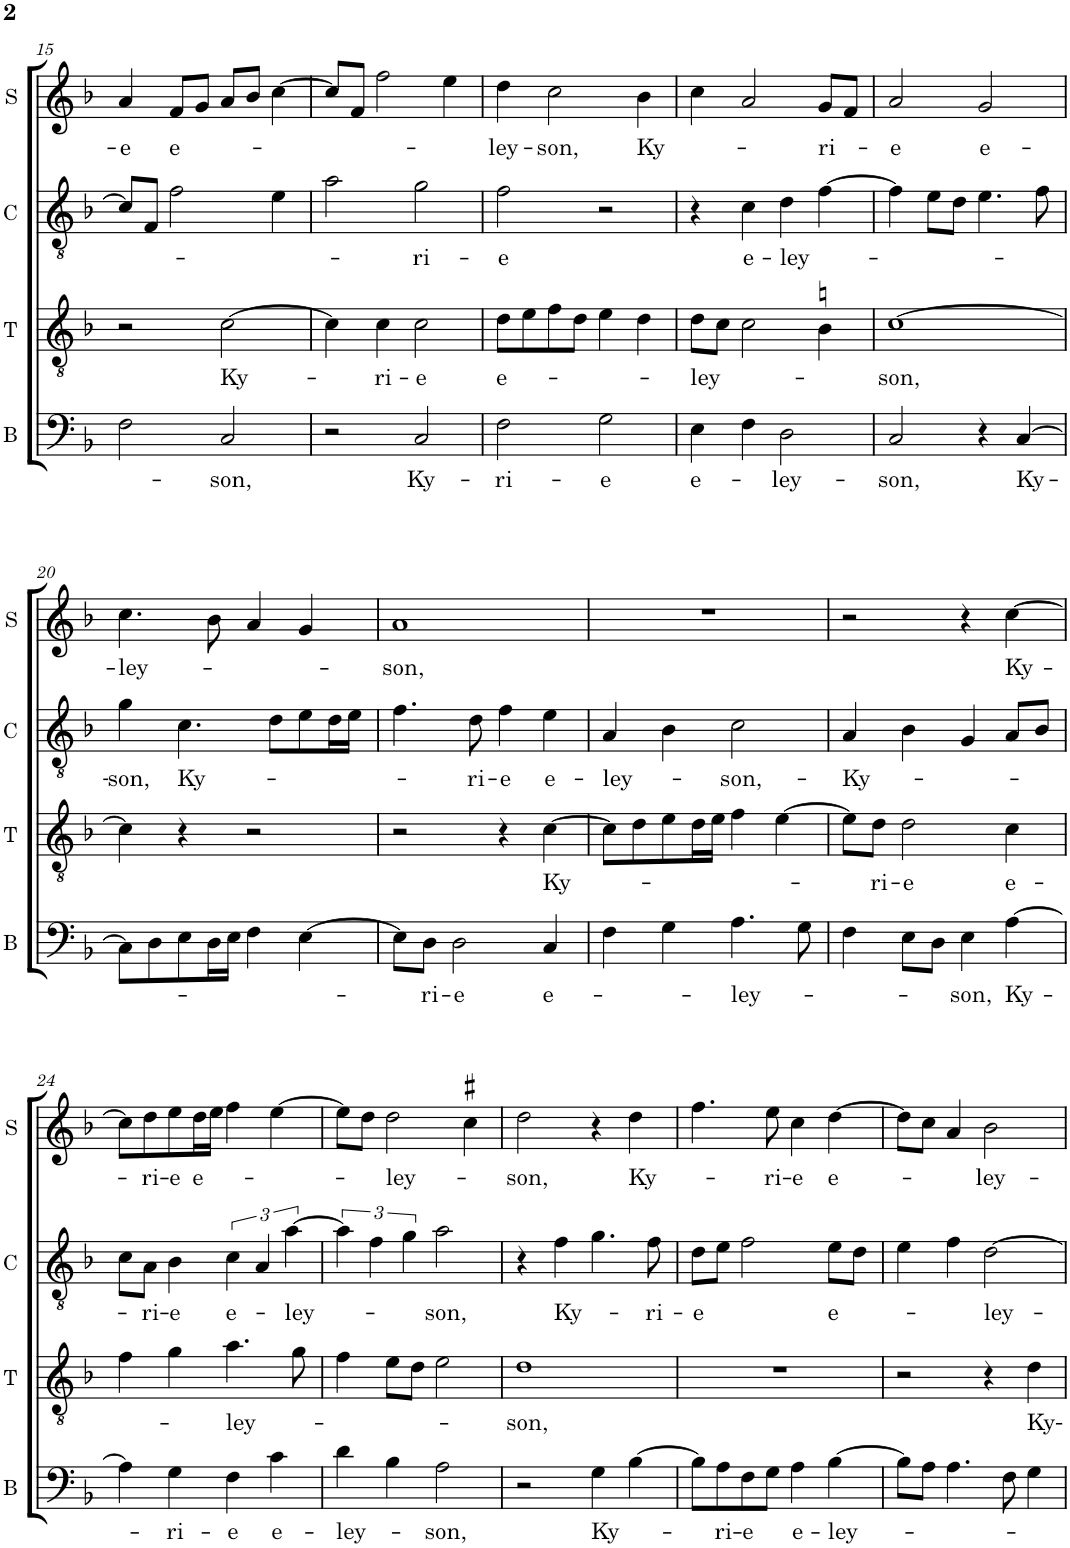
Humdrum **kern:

**kern	**text	**kern	**text	**kern	**text	**kern	**text
*part4	*part4	*part3	*part3	*part2	*part2	*part1	*part1
*staff4	*staff4	*staff3	*staff3	*staff2	*staff2	*staff1	*staff1
*I"B	*	*I"T	*	*I"C	*	*I"S	*
*I'B	*	*I'T	*	*I'C	*	*I'S	*
!!LO:PB:g=z
*clefF4	*	*clefGv2	*	*clefGv2	*	*clefG2	*
*	*	*	*	*Trd4c7	*	*	*
*k[b-]	*	*k[b-]	*	*k[b-]	*	*k[b-]	*
*M2/2	*	*M2/2	*	*M2/2	*	*M2/2	*
*met(c|)	*	*met(c|)	*	*met(c|)	*	*met(c|)	*
=15	=15	=15	=15	=15	=15	=15	=15
!	!	!	!	!	!	!	!LO:LY:b
2F\	.	2r	.	8c/L]	.	4a/	-e
.	.	.	.	8F/J	.	.	.
!	!	!	!	!	!	!	!LO:LY:b
.	.	.	.	2f\	.	8f/L	e-
.	.	.	.	.	.	8g/J	.
!	!LO:LY:b	!	!LO:LY:b	!	!	!	!
2C/	-son,	[2c\	Ky-	.	.	8a/L	.
.	.	.	.	.	.	8b-/J	.
.	.	.	.	4e\	.	[4cc\	.
=16	=16	=16	=16	=16	=16	=16	=16
2r	.	4c\]	.	2a\	.	8cc/L]	.
.	.	.	.	.	.	8f/J	.
!	!	!	!LO:LY:b	!	!	!	!
.	.	4c\	-ri-	.	.	2ff\	.
!	!LO:LY:b	!	!LO:LY:b	!	!LO:LY:b	!	!
2C/	Ky-	2c\	-e	2g\	-ri-	.	.
.	.	.	.	.	.	4ee\	.
=17	=17	=17	=17	=17	=17	=17	=17
!	!LO:LY:b	!	!LO:LY:b	!	!LO:LY:b	!	!LO:LY:b
2F\	-ri-	8d\L	e-	2f\	-e	4dd\	-ley-
.	.	8e\	.	.	.	.	.
!	!	!	!	!	!	!	!LO:LY:b
.	.	8f\	.	.	.	2cc\	-son,
.	.	8d\J	.	.	.	.	.
!	!LO:LY:b	!	!	!	!	!	!
2G\	-e	4e\	.	2r	.	.	.
!	!	!	!	!	!	!	!LO:LY:b
.	.	4d\	.	.	.	4b-\	Ky-
=18	=18	=18	=18	=18	=18	=18	=18
!	!LO:LY:b	!	!LO:LY:b	!	!	!	!
4E\	e-	8d\L	ley-	4r	.	4cc\	.
.	.	8c\J	.	.	.	.	.
!	!	!	!	!	!LO:LY:b	!	!
4F\	.	2c\	.	4c\	e-	2a/	.
!	!LO:LY:b	!	!	!	!LO:LY:b	!	!
2D\	-ley-	.	.	4d\	-ley-	.	.
!	!	!	!	!	!	!	!LO:LY:b
.	.	4Bn\	.	[4f\	.	8g/L	-ri-
.	.	.	.	.	.	8f/J	.
=19	=19	=19	=19	=19	=19	=19	=19
!	!LO:LY:b	!	!LO:LY:b	!	!	!	!LO:LY:b
2C/	-son,	[1c	-son,	4f\]	.	2a/	e
.	.	.	.	8e\L	.	.	.
.	.	.	.	8d\J	.	.	.
!	!	!	!	!	!	!	!LO:LY:b
4r	.	.	.	4.e\	.	2g/	e-
!	!LO:LY:b	!	!	!	!	!	!
[4C/	Ky-	.	.	.	.	.	.
.	.	.	.	8f\	.	.	.
!!LO:LB:g=z
=20	=20	=20	=20	=20	=20	=20	=20
!	!	!	!	!	!LO:LY:b	!	!LO:LY:b
8C\L]	.	4c\]	.	4g\	-son,	4.cc\	-ley-
8D\	.	.	.	.	.	.	.
!	!	!	!	!	!LO:LY:b	!	!
8E\	.	4r	.	4.c\	Ky-	.	.
16D\L	.	.	.	.	.	8b-\	.
16E\JJ	.	.	.	.	.	.	.
4F\	.	2r	.	.	.	4a/	.
.	.	.	.	8d\L	.	.	.
[4E\	.	.	.	8e\	.	4g/	.
.	.	.	.	16d\L	.	.	.
.	.	.	.	16e\JJ	.	.	.
=21	=21	=21	=21	=21	=21	=21	=21
!	!	!	!	!	!	!	!LO:LY:b
8E\L]	.	2r	.	4.f\	.	1a	-son,
!	!LO:LY:b	!	!	!	!	!	!
8D\J	-ri-	.	.	.	.	.	.
!	!LO:LY:b	!	!	!	!	!	!
2D\	-e	.	.	.	.	.	.
!	!	!	!	!	!LO:LY:b	!	!
.	.	.	.	8d\	ri-	.	.
!	!	!	!	!	!LO:LY:b	!	!
.	.	4r	.	4f\	-e	.	.
!	!LO:LY:b	!	!LO:LY:b	!	!LO:LY:b	!	!
4C/	e-	[4c\	Ky-	4e\	e-	.	.
=22	=22	=22	=22	=22	=22	=22	=22
!	!	!	!	!	!LO:LY:b	!	!
4F\	.	8c\L]	.	4A/	-ley-	1r	.
.	.	8d\	.	.	.	.	.
4G\	.	8e\	.	4B-\	.	.	.
.	.	16d\L	.	.	.	.	.
.	.	16e\JJ	.	.	.	.	.
!	!LO:LY:b	!	!	!	!LO:LY:b	!	!
4.A\	-ley-	4f\	.	2c\	-son,-	.	.
.	.	[4e\	.	.	.	.	.
8G\	.	.	.	.	.	.	.
=23	=23	=23	=23	=23	=23	=23	=23
!	!	!	!	!	!LO:LY:b	!	!
4F\	.	8e\L]	.	4A/	-Ky-	2r	.
!	!	!	!LO:LY:b	!	!	!	!
.	.	8d\J	-ri-	.	.	.	.
!	!	!	!LO:LY:b	!	!	!	!
8E\L	.	2d\	-e	4B-\	.	.	.
8D\J	.	.	.	.	.	.	.
!	!LO:LY:b	!	!	!	!	!	!
4E\	-son,	.	.	4G/	.	4r	.
!	!LO:LY:b	!	!LO:LY:b	!	!	!	!LO:LY:b
[4A\	Ky-	4c\	e-	8A/L	.	[4cc\	Ky-
.	.	.	.	8B-/J	.	.	.
!!LO:LB:g=z
=24	=24	=24	=24	=24	=24	=24	=24
4A\]	.	4f\	.	8c\L	.	8cc\L]	.
!	!	!	!	!	!LO:LY:b	!	!LO:LY:b
.	.	.	.	8A\J	-ri-	8dd\	ri-
!	!LO:LY:b	!	!	!	!LO:LY:b	!	!LO:LY:b
4G\	-ri-	4g\	.	4B-\	-e	8ee\	-e
!	!	!	!	!	!	!	!LO:LY:b
.	.	.	.	.	.	16dd\L	e-
.	.	.	.	.	.	16ee\JJ	.
!	!LO:LY:b	!	!LO:LY:b	!	!LO:LY:b	!	!
4F\	-e	4.a\	-ley-	6c\	e-	4ff\	.
.	.	.	.	6A/	.	.	.
!	!LO:LY:b	!	!	!	!	!	!
4c\	e-	.	.	.	.	[4ee\	.
!	!	!	!	!	!LO:LY:b	!	!
.	.	.	.	[6a\	-ley-	.	.
.	.	8g\	.	.	.	.	.
=25	=25	=25	=25	=25	=25	=25	=25
!	!LO:LY:b	!	!	!	!	!	!
4d\	-ley-	4f\	.	6a\]	.	8ee\L]	.
.	.	.	.	.	.	8dd\J	.
.	.	.	.	6f\	.	.	.
!	!	!	!	!	!	!	!LO:LY:b
4B-\	.	8e\L	.	.	.	2dd\	-ley-
.	.	.	.	6g\	.	.	.
.	.	8d\J	.	.	.	.	.
!	!LO:LY:b	!	!	!	!LO:LY:b	!	!
2A\	-son,	2e\	.	2a\	-son,	.	.
.	.	.	.	.	.	4cc#X\	.
=26	=26	=26	=26	=26	=26	=26	=26
!	!	!	!LO:LY:b	!	!	!	!LO:LY:b
2r	.	1d	-son,	4r	.	2dd\	-son,
!	!	!	!	!	!LO:LY:b	!	!
.	.	.	.	4f\	Ky-	.	.
!	!LO:LY:b	!	!	!	!	!	!
4G\	Ky-	.	.	4.g\	.	4r	.
!	!	!	!	!	!	!	!LO:LY:b
[4B-\	.	.	.	.	.	4dd\	Ky-
!	!	!	!	!	!LO:LY:b	!	!
.	.	.	.	8f\	-ri-	.	.
=27	=27	=27	=27	=27	=27	=27	=27
!	!	!	!	!	!LO:LY:b	!	!
8B-\L]	.	1r	.	8d\L	-e	4.ff\	.
!	!LO:LY:b	!	!	!	!	!	!
8A\	-ri-	.	.	8e\J	.	.	.
!	!LO:LY:b	!	!	!	!	!	!
8F\	-e	.	.	2f\	.	.	.
!	!	!	!	!	!	!	!LO:LY:b
8G\J	.	.	.	.	.	8ee\	-ri-
!	!LO:LY:b	!	!	!	!	!	!LO:LY:b
4A\	e-	.	.	.	.	4cc\	-e
!	!LO:LY:b	!	!	!	!LO:LY:b	!	!LO:LY:b
[4B-\	-ley-	.	.	8e\L	e-	[4dd\	e-
.	.	.	.	8d\J	.	.	.
=28	=28	=28	=28	=28	=28	=28	=28
8B-\L]	.	2r	.	4e\	.	8dd\L]	.
8A\J	.	.	.	.	.	8cc\J	.
4.A\	.	.	.	4f\	.	4a/	.
!	!	!	!	!	!LO:LY:b	!	!LO:LY:b
.	.	4r	.	[2d\	-ley-	2b-\	-ley-
8F\	.	.	.	.	.	.	.
!	!	!	!LO:LY:b	!	!	!	!
4G\	.	4d\	Ky-	.	.	.	.
=	=	=	=	=	=	=	=
*-	*-	*-	*-	*-	*-	*-	*-
